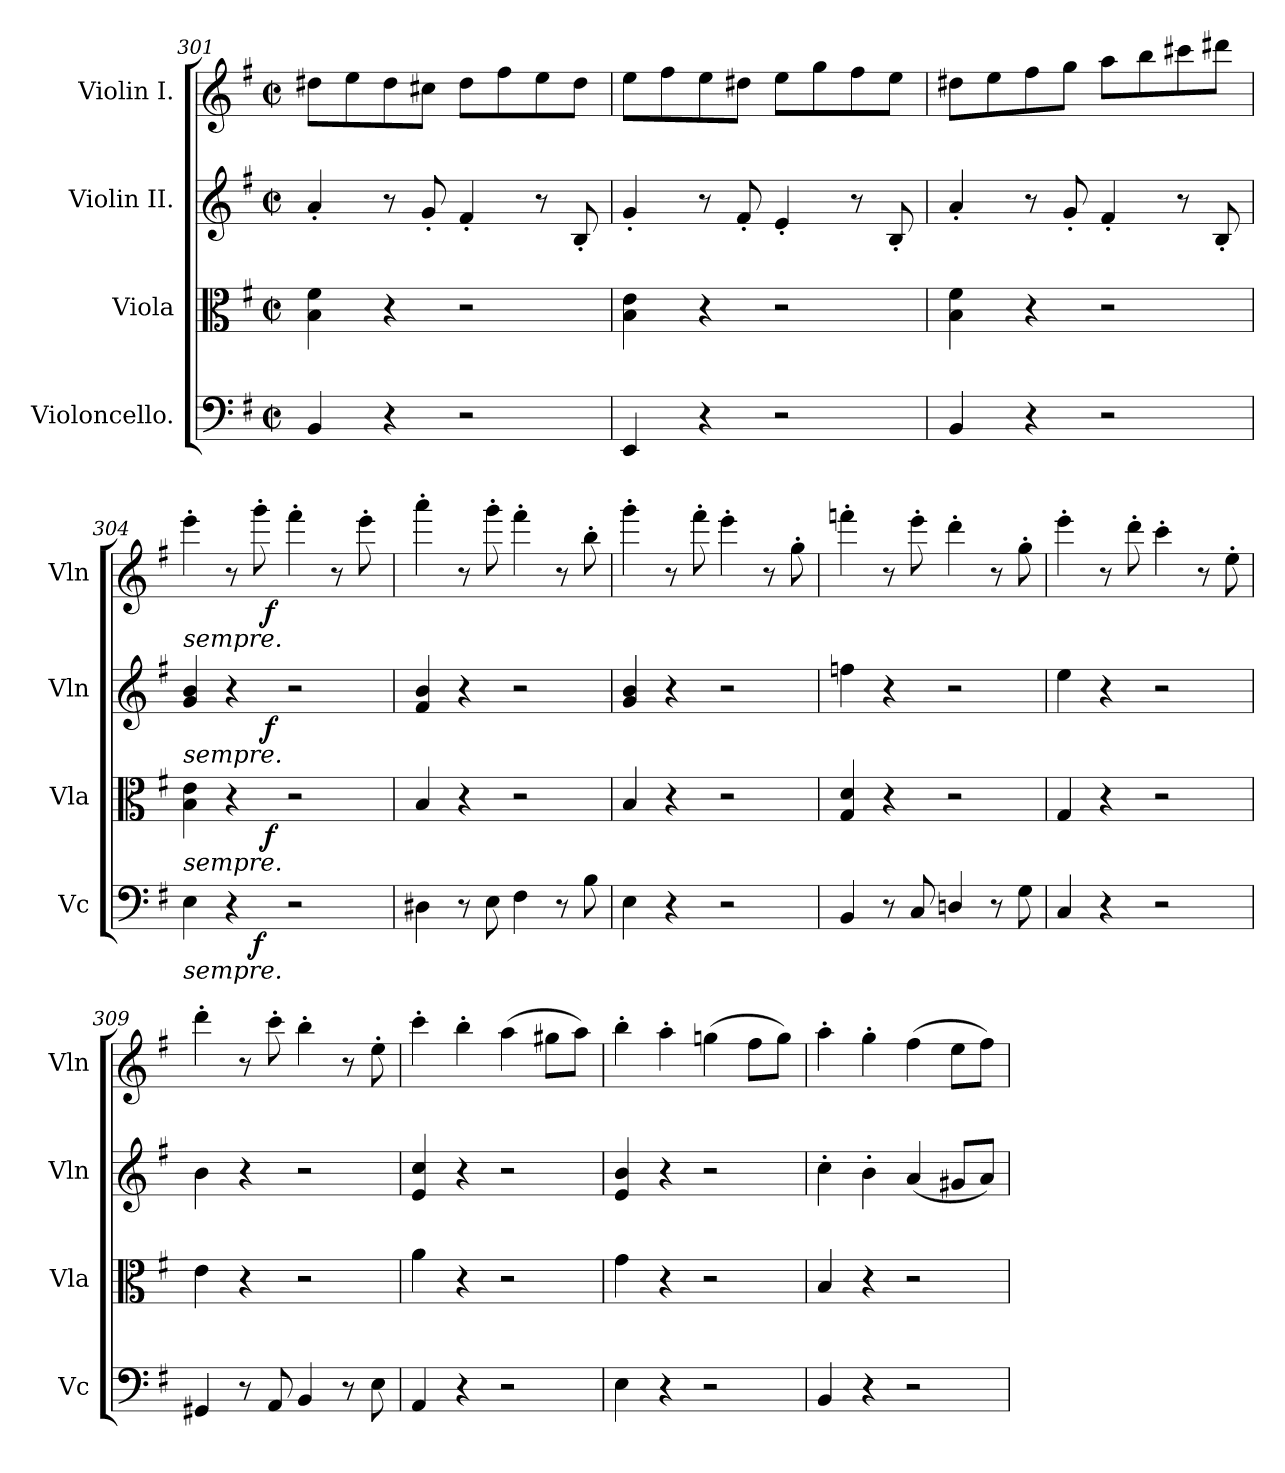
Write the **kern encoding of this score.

**kern	**dynam	**kern	**dynam	**kern	**dynam	**kern	**dynam
*part4	*part4	*part3	*part3	*part2	*part2	*part1	*part1
*staff4	*staff4	*staff3	*staff3	*staff2	*staff2	*staff1	*staff1
*I"Violoncello.	*	*I"Viola	*	*I"Violin II.	*	*I"Violin I.	*
*I'Vc	*	*I'Vla	*	*I'Vln	*	*I'Vln	*
!!LO:LB:g=z
*clefF4	*	*clefC3	*	*clefG2	*	*clefG2	*
*k[f#]	*	*k[f#]	*	*k[f#]	*	*k[f#]	*
*e:	*	*e:	*	*e:	*	*e:	*
*M2/2	*	*M2/2	*	*M2/2	*	*M2/2	*
*met(c|)	*	*met(c|)	*	*met(c|)	*	*met(c|)	*
=301	=301	=301	=301	=301	=301	=301	=301
4BB/	.	4B\ 4f#\	.	4a'</	.	8dd#X\L	.
.	.	.	.	.	.	8ee\	.
4r	.	4r	.	8r	.	8dd#\	.
.	.	.	.	8g'</	.	8cc#X\J	.
2r	.	2r	.	4f#'</	.	8dd#\L	.
.	.	.	.	.	.	8ff#\	.
.	.	.	.	8r	.	8ee\	.
.	.	.	.	8B'</	.	8dd#\J	.
=302	=302	=302	=302	=302	=302	=302	=302
4EE/	.	4B\ 4e\	.	4g'</	.	8ee\L	.
.	.	.	.	.	.	8ff#\	.
4r	.	4r	.	8r	.	8ee\	.
.	.	.	.	8f#'</	.	8dd#X\J	.
2r	.	2r	.	4e'</	.	8ee\L	.
.	.	.	.	.	.	8gg\	.
.	.	.	.	8r	.	8ff#\	.
.	.	.	.	8B'</	.	8ee\J	.
=303	=303	=303	=303	=303	=303	=303	=303
4BB/	.	4B\ 4f#\	.	4a'</	.	8dd#X\L	.
.	.	.	.	.	.	8ee\	.
4r	.	4r	.	8r	.	8ff#\	.
.	.	.	.	8g'</	.	8gg\J	.
2r	.	2r	.	4f#'</	.	8aa\L	.
.	.	.	.	.	.	8bb\	.
.	.	.	.	8r	.	8ccc#X\	.
.	.	.	.	8B'</	.	8ddd#X\J	.
=304	=304	=304	=304	=304	=304	=304	=304
*^	*	*^	*	*^	*	*^	*
!	!	!	!	!	!	!	!	!	!LO:TX:b:i:t=sempre.	!	!
!	!	!	!	!	!	!LO:TX:b:i:t=sempre.	!	!	!	!	!
!	!	!	!LO:TX:b:i:t=sempre.	!	!	!	!	!	!	!	!
!LO:TX:b:i:t=sempre.	!	!	!	!	!	!	!	!	!	!	!
4E\	4.ryy	.	4B\ 4e\	4ryy	.	4g/ 4b/	4ryy	.	4eee'>\	4ryy	.
4r	.	.	4r	8ryy	.	4r	8ryy	.	8r	8ryy	.
!	!	!LO:DY:b	!	!	!	!	!	!	!	!	!
.	2ryy	f	.	32ryy	.	.	32ryy	.	8ggg'>\	32ryy	.
!	!	!	!	!	!LO:DY:b	!	!	!LO:DY:b	!	!	!LO:DY:b
.	.	.	.	2ryy	f	.	2ryy	f	.	2ryy	f
2r	.	.	2r	.	.	2r	.	.	4fff#'>\	.	.
.	.	.	.	.	.	.	.	.	8r	.	.
.	8ryy	.	.	.	.	.	.	.	8eee'>\	.	.
.	.	.	.	16.ryy	.	.	16.ryy	.	.	16.ryy	.
*v	*v	*	*	*	*	*v	*v	*	*v	*v	*
*	*	*v	*v	*	*	*	*	*
=305	=305	=305	=305	=305	=305	=305	=305
4D#X\	.	4B/	.	4f#/ 4b/	.	4aaa'>\	.
8r	.	4r	.	4r	.	8r	.
8E\	.	.	.	.	.	8ggg'>\	.
4F#\	.	2r	.	2r	.	4fff#'>\	.
8r	.	.	.	.	.	8r	.
8B\	.	.	.	.	.	8bb'>\	.
=306	=306	=306	=306	=306	=306	=306	=306
4E\	.	4B/	.	4g/ 4b/	.	4ggg'>\	.
4r	.	4r	.	4r	.	8r	.
.	.	.	.	.	.	8fff#'>\	.
2r	.	2r	.	2r	.	4eee'>\	.
.	.	.	.	.	.	8r	.
.	.	.	.	.	.	8gg'>\	.
=307	=307	=307	=307	=307	=307	=307	=307
4BB/	.	4G/ 4d/	.	4ffn\	.	4fffn'>\	.
8r	.	4r	.	4r	.	8r	.
8C/	.	.	.	.	.	8eee'>\	.
4Dn/	.	2r	.	2r	.	4ddd'>\	.
8r	.	.	.	.	.	8r	.
8G\	.	.	.	.	.	8gg'>\	.
=308	=308	=308	=308	=308	=308	=308	=308
4C/	.	4G/	.	4ee\	.	4eee'>\	.
4r	.	4r	.	4r	.	8r	.
.	.	.	.	.	.	8ddd'>\	.
2r	.	2r	.	2r	.	4ccc'>\	.
.	.	.	.	.	.	8r	.
.	.	.	.	.	.	8ee'>\	.
=309	=309	=309	=309	=309	=309	=309	=309
4GG#X/	.	4e\	.	4b\	.	4ddd'>\	.
8r	.	4r	.	4r	.	8r	.
8AA/	.	.	.	.	.	8ccc'>\	.
4BB/	.	2r	.	2r	.	4bb'>\	.
8r	.	.	.	.	.	8r	.
8E\	.	.	.	.	.	8ee'>\	.
!!LO:LB:g=z
=310	=310	=310	=310	=310	=310	=310	=310
4AA/	.	4a\	.	4e/ 4cc/	.	4ccc'>\	.
4r	.	4r	.	4r	.	4bb'>\	.
2r	.	2r	.	2r	.	(4aa\	.
.	.	.	.	.	.	8gg#X\L	.
.	.	.	.	.	.	8aa\J)	.
=311	=311	=311	=311	=311	=311	=311	=311
4E\	.	4g\	.	4e/ 4b/	.	4bb'>\	.
4r	.	4r	.	4r	.	4aa'>\	.
2r	.	2r	.	2r	.	(4ggn\	.
.	.	.	.	.	.	8ff#\L	.
.	.	.	.	.	.	8gg\J)	.
=312	=312	=312	=312	=312	=312	=312	=312
4BB/	.	4B/	.	4cc'>\	.	4aa'>\	.
4r	.	4r	.	4b'>\	.	4gg'>\	.
2r	.	2r	.	(4a/	.	(4ff#\	.
.	.	.	.	8g#X/L	.	8ee\L	.
.	.	.	.	8a/J)	.	8ff#\J)	.
=	=	=	=	=	=	=	=
*-	*-	*-	*-	*-	*-	*-	*-
